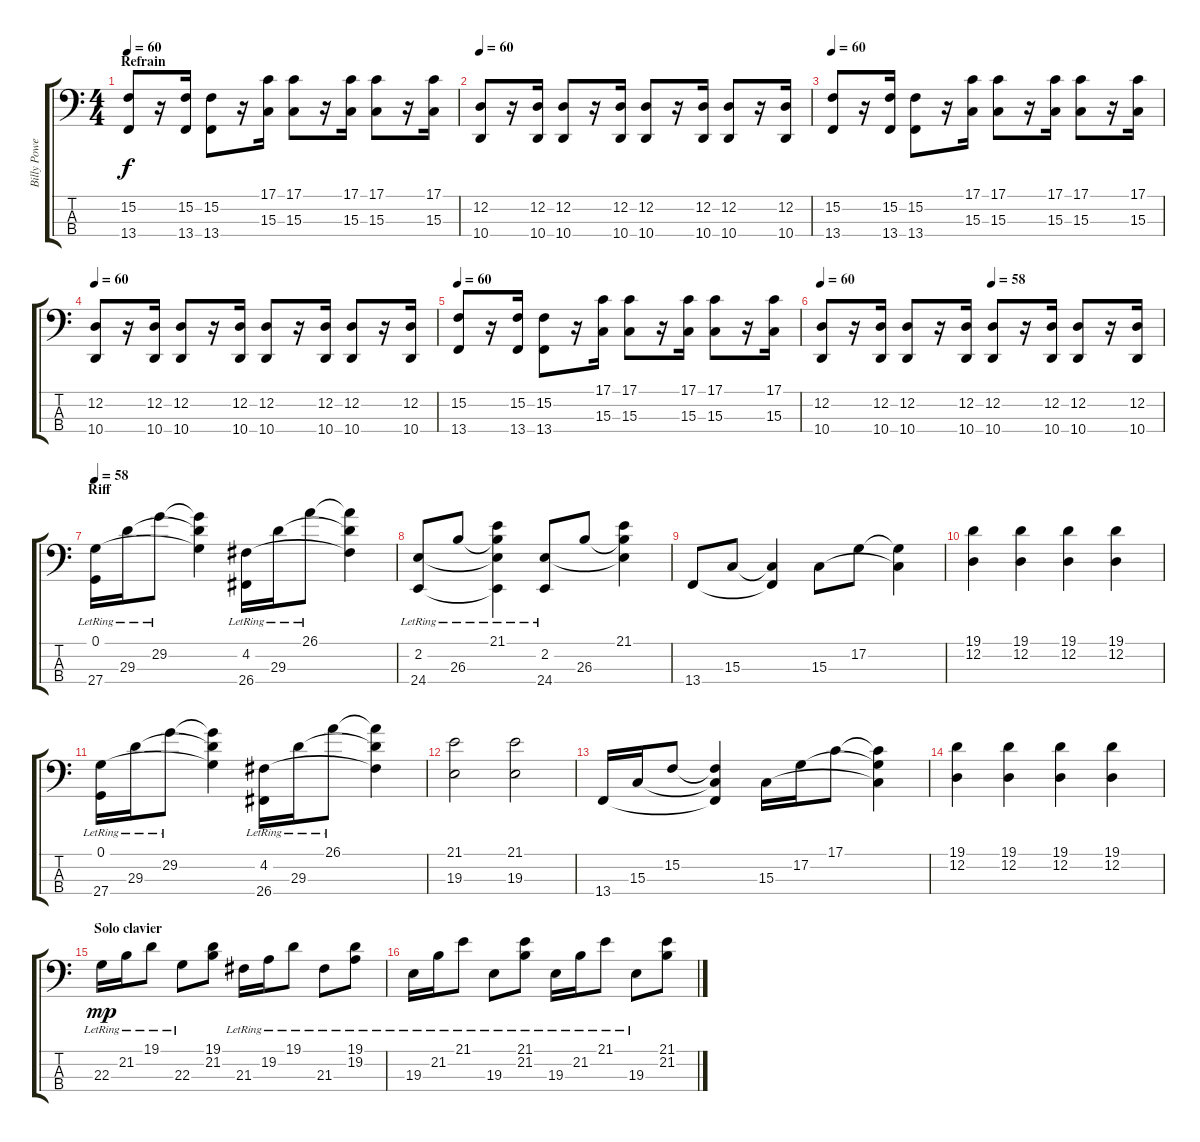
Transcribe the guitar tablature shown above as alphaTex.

\track ("Billy Powell (keyboard left hand)" "Billy Powe") {instrument acousticgrandpiano}
\staff {score tabs}
\tuning (G2 D2 A1 E1) {hide}
\ts (4 4)
\section ("" "Refrain")
\tempo 60
\clef f4
\ks c
(15.2 13.4).8{dy f} r.16 (15.2 13.4).16 (15.2 13.4).8 r.16 (17.1 15.3).16 (17.1 15.3).8 r.16 (17.1 15.3).16 (17.1 15.3).8 r.16 (17.1 15.3).16 |
\tempo 60
(12.2 10.4).8 r.16 (12.2 10.4).16 (12.2 10.4).8 r.16 (12.2 10.4).16 (12.2 10.4).8 r.16 (12.2 10.4).16 (12.2 10.4).8 r.16 (12.2 10.4).16 |
\tempo 60
(15.2 13.4).8 r.16 (15.2 13.4).16 (15.2 13.4).8 r.16 (17.1 15.3).16 (17.1 15.3).8 r.16 (17.1 15.3).16 (17.1 15.3).8 r.16 (17.1 15.3).16 |
\tempo 60
(12.2 10.4).8 r.16 (12.2 10.4).16 (12.2 10.4).8 r.16 (12.2 10.4).16 (12.2 10.4).8 r.16 (12.2 10.4).16 (12.2 10.4).8 r.16 (12.2 10.4).16 |
\tempo 60
(15.2 13.4).8 r.16 (15.2 13.4).16 (15.2 13.4).8 r.16 (17.1 15.3).16 (17.1 15.3).8 r.16 (17.1 15.3).16 (17.1 15.3).8 r.16 (17.1 15.3).16 |
\tempo (58 0.5)
\tempo 60
(12.2 10.4).8 r.16 (12.2 10.4).16 (12.2 10.4).8 r.16 (12.2 10.4).16 (12.2 10.4).8 r.16 (12.2 10.4).16 (12.2 10.4).8 r.16 (12.2 10.4).16 |
\section ("" "Riff")
\tempo 58
(0.1{lr} 27.4{lr}).16 29.3{lr}.16 29.2{lr}.8 (29.2{t} 29.3{t} 27.4{t}).4 (4.2{lr} 26.4{lr}).16 29.3{lr}.16 26.1{lr}.8 (26.1{t} 29.3{t} 26.4{t}).4 |
(2.2{lr} 24.4{lr}).8 26.3{lr}.8 (21.1{lr} 2.2{t} 26.3{t} 24.4{t}).4 (2.2{lr} 24.4{lr}).8 26.3.8 (21.1 26.3{t} 24.4{t}).4 |
13.4.8 15.3.8 (15.3{t} 13.4{t}).4 15.3.8 17.2.8 (17.2{t} 15.3{t}).4 |
(19.1 12.2).4 (19.1 12.2).4 (19.1 12.2).4 (19.1 12.2).4 |
(0.1{lr} 27.4{lr}).16 29.3{lr}.16 29.2{lr}.8 (29.2{t} 29.3{t} 27.4{t}).4 (4.2{lr} 26.4{lr}).16 29.3{lr}.16 26.1{lr}.8 (26.1{t} 29.3{t} 26.4{t}).4 |
(21.1 19.3).2 (21.1 19.3).2 |
13.4.16 15.3.16 15.2.8 (15.2{t} 15.3{t} 13.4{t}).4 15.3.16 17.2.16 17.1.8 (17.1{t} 17.2{t} 15.3{t}).4 |
(19.1 12.2).4 (19.1 12.2).4 (19.1 12.2).4 (19.1 12.2).4 |
\section ("" "Solo clavier")
22.3{lr}.16{dy mp} 21.2{lr}.16 19.1{lr}.8 22.3{lr}.8 (19.1 21.2).8 21.3{lr}.16 19.2{lr}.16 19.1{lr}.8 21.3{lr}.8 (19.1{lr} 19.2).8 |
19.3{lr}.16 21.2{lr}.16 21.1{lr}.8 19.3{lr}.8 (21.1{lr} 21.2{lr}).8 19.3{lr}.16 21.2{lr}.16 21.1{lr}.8 19.3{lr}.8 (21.1 21.2).8
